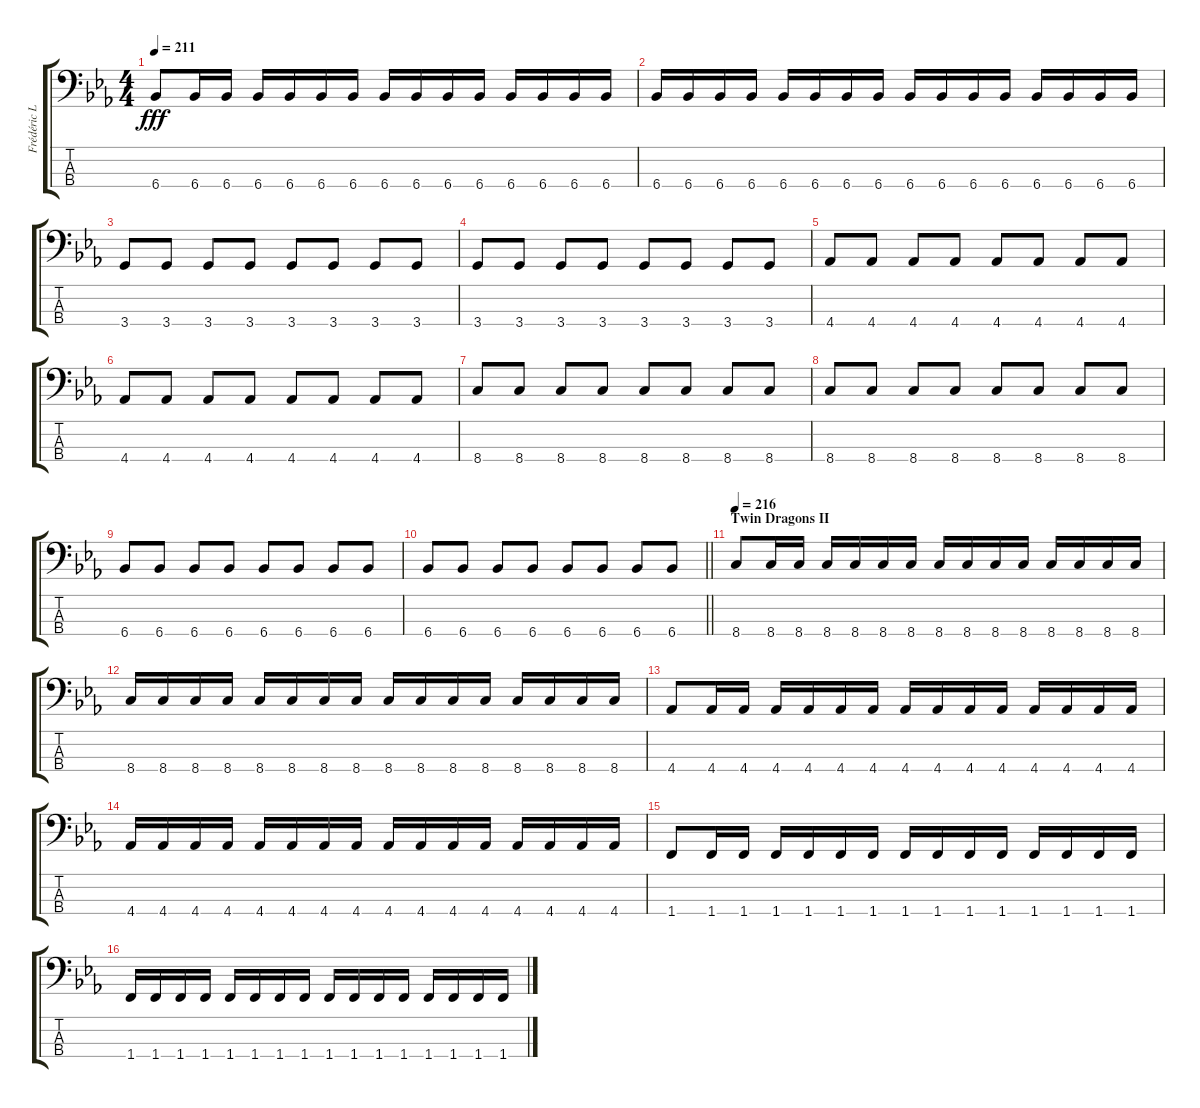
\track ("Frédéric Leclercq (Bass)" "Frédéric L") {instrument electricbasspick}
\staff {score tabs}
\tuning (G2 D2 A1 E1) {hide}
\ts (4 4)
\tempo 211
\clef f4
\ks eb
6.4.8{dy fff} 6.4.16 6.4.16 6.4.16 6.4.16 6.4.16 6.4.16 6.4.16 6.4.16 6.4.16 6.4.16 6.4.16 6.4.16 6.4.16 6.4.16 |
6.4.16 6.4.16 6.4.16 6.4.16 6.4.16 6.4.16 6.4.16 6.4.16 6.4.16 6.4.16 6.4.16 6.4.16 6.4.16 6.4.16 6.4.16 6.4.16 |
3.4.8 3.4.8 3.4.8 3.4.8 3.4.8 3.4.8 3.4.8 3.4.8 |
3.4.8 3.4.8 3.4.8 3.4.8 3.4.8 3.4.8 3.4.8 3.4.8 |
4.4.8 4.4.8 4.4.8 4.4.8 4.4.8 4.4.8 4.4.8 4.4.8 |
4.4.8 4.4.8 4.4.8 4.4.8 4.4.8 4.4.8 4.4.8 4.4.8 |
8.4.8 8.4.8 8.4.8 8.4.8 8.4.8 8.4.8 8.4.8 8.4.8 |
8.4.8 8.4.8 8.4.8 8.4.8 8.4.8 8.4.8 8.4.8 8.4.8 |
6.4.8 6.4.8 6.4.8 6.4.8 6.4.8 6.4.8 6.4.8 6.4.8 |
\barLineRight lightlight
6.4.8 6.4.8 6.4.8 6.4.8 6.4.8 6.4.8 6.4.8 6.4.8 |
\section ("" "Twin Dragons II")
\tempo 216
8.4.8 8.4.16 8.4.16 8.4.16 8.4.16 8.4.16 8.4.16 8.4.16 8.4.16 8.4.16 8.4.16 8.4.16 8.4.16 8.4.16 8.4.16 |
8.4.16 8.4.16 8.4.16 8.4.16 8.4.16 8.4.16 8.4.16 8.4.16 8.4.16 8.4.16 8.4.16 8.4.16 8.4.16 8.4.16 8.4.16 8.4.16 |
4.4.8 4.4.16 4.4.16 4.4.16 4.4.16 4.4.16 4.4.16 4.4.16 4.4.16 4.4.16 4.4.16 4.4.16 4.4.16 4.4.16 4.4.16 |
4.4.16 4.4.16 4.4.16 4.4.16 4.4.16 4.4.16 4.4.16 4.4.16 4.4.16 4.4.16 4.4.16 4.4.16 4.4.16 4.4.16 4.4.16 4.4.16 |
1.4.8 1.4.16 1.4.16 1.4.16 1.4.16 1.4.16 1.4.16 1.4.16 1.4.16 1.4.16 1.4.16 1.4.16 1.4.16 1.4.16 1.4.16 |
1.4.16 1.4.16 1.4.16 1.4.16 1.4.16 1.4.16 1.4.16 1.4.16 1.4.16 1.4.16 1.4.16 1.4.16 1.4.16 1.4.16 1.4.16 1.4.16
